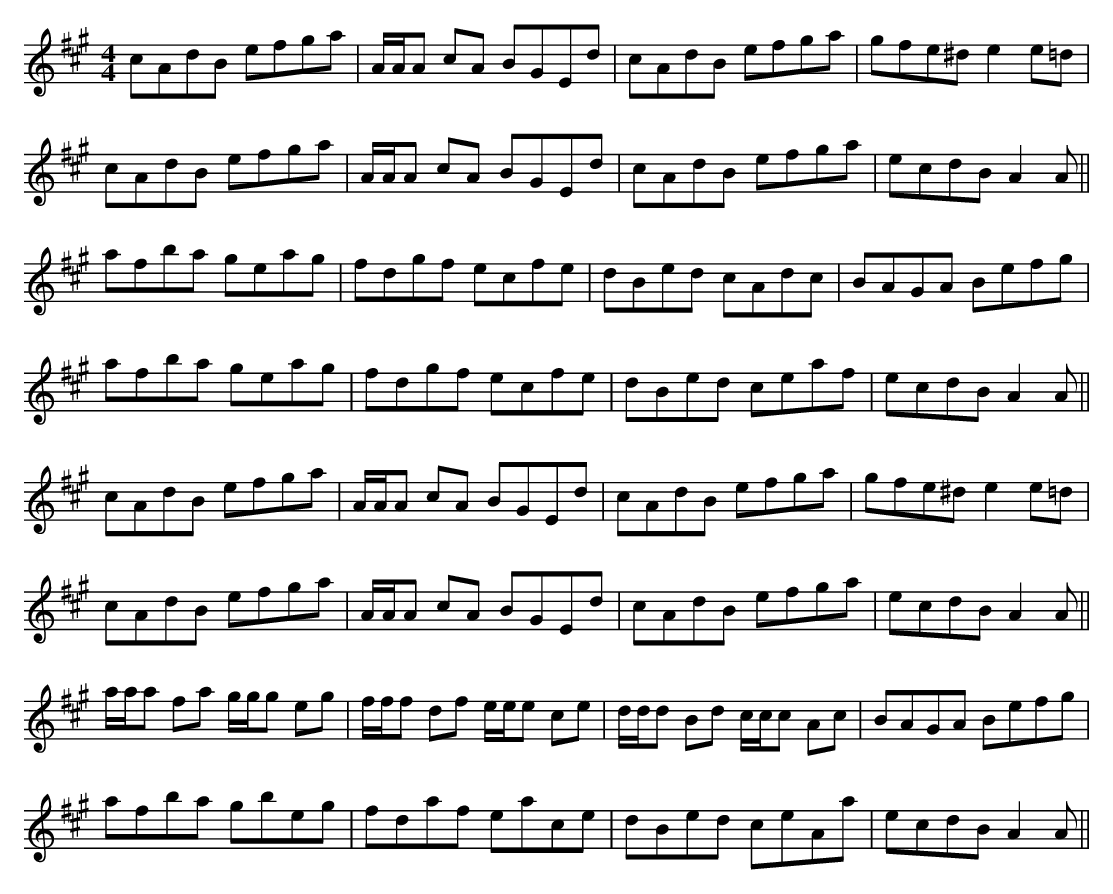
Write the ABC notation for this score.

X:1
M:4/4
K:A
cAdB efga|A/A/A cA BGEd|cAdB efga|gfe^d e2 e=d|
cAdB efga|A/A/A cA BGEd|cAdB efga|ecdB A2 A||
afba geag|fdgf ecfe|dBed cAdc|BAGA Befg|
afba geag|fdgf ecfe|dBed ceaf|ecdB A2 A||
cAdB efga|A/A/A cA BGEd|cAdB efga|gfe^d e2 e=d|
cAdB efga|A/A/A cA BGEd|cAdB efga|ecdB A2 A||
a/a/a fa g/g/g eg|f/f/f df e/e/e ce|d/d/d Bd c/c/c Ac|BAGA Befg|
afba gbeg|fdaf eace|dBed ceAa|ecdB A2 A||
